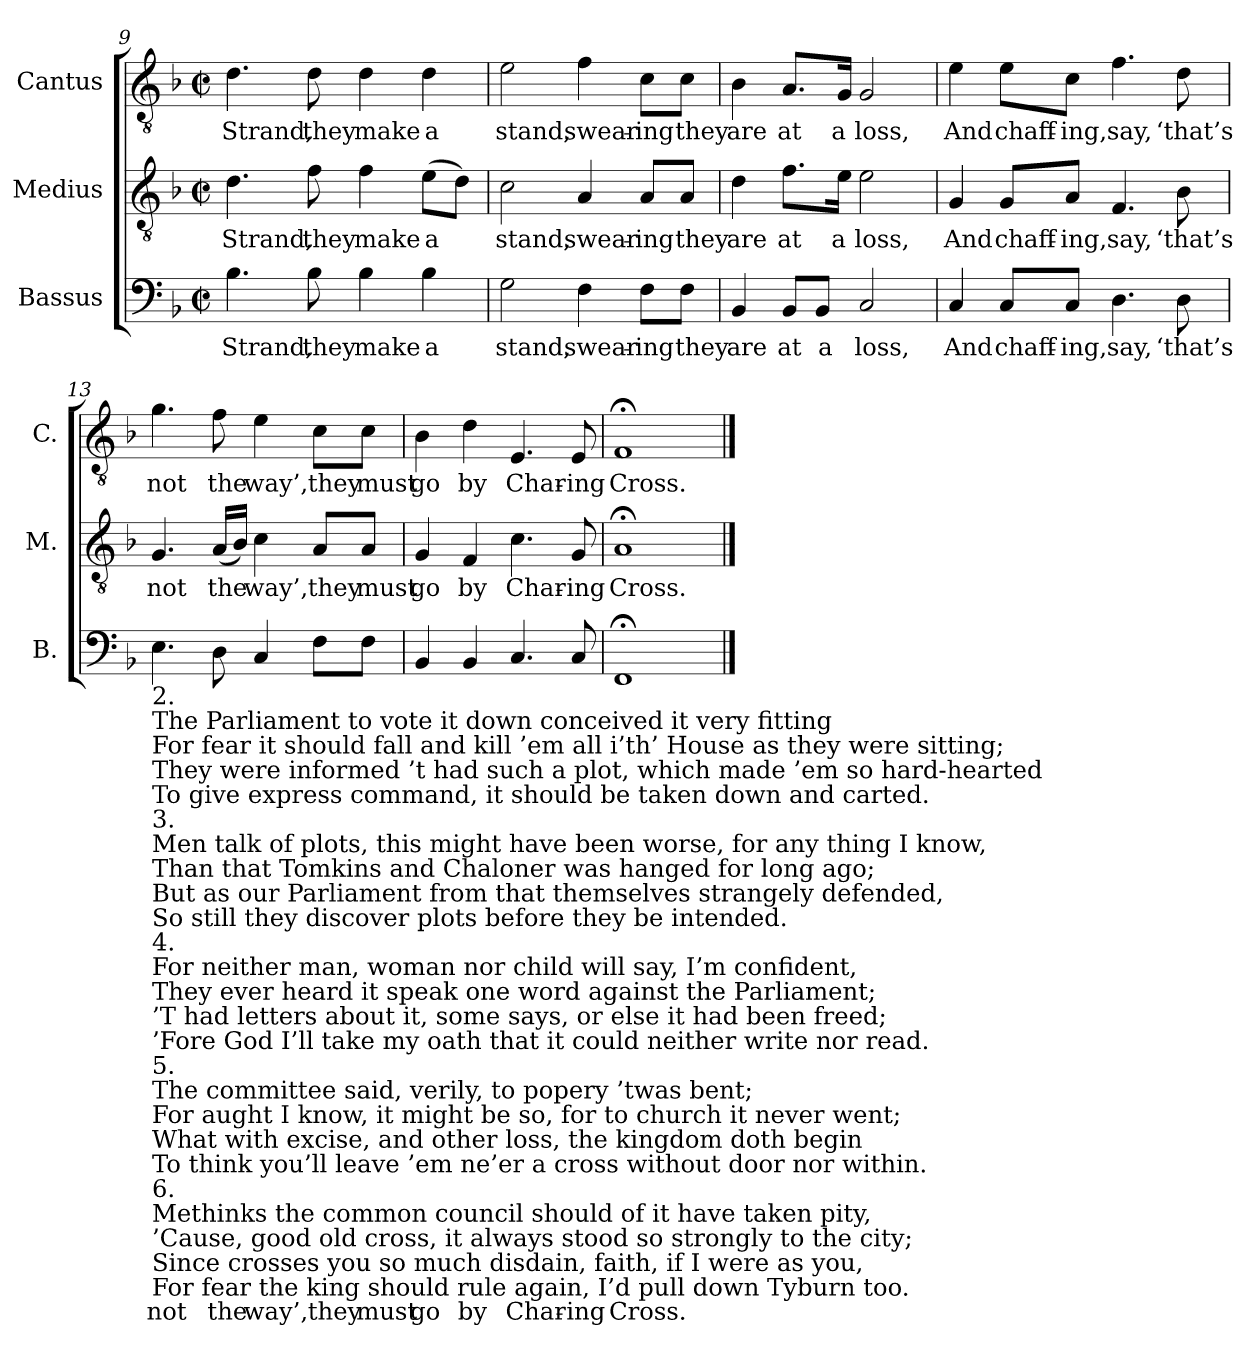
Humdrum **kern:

**kern	**text	**kern	**text	**kern	**text
*part3	*part3	*part2	*part2	*part1	*part1
*staff3	*staff3	*staff2	*staff2	*staff1	*staff1
*I"Bassus	*	*I"Medius	*	*I"Cantus	*
*I'B.	*	*I'M.	*	*I'C.	*
*clefF4	*	*clefGv2	*	*clefGv2	*
*k[b-]	*	*k[b-]	*	*k[b-]	*
*M2/2	*	*M2/2	*	*M2/2	*
*met(c|)	*	*met(c|)	*	*met(c|)	*
=9	=9	=9	=9	=9	=9
!	!LO:LY:b	!	!LO:LY:b	!	!LO:LY:b
4.B-\	Strand,	4.d\	Strand,	4.d\	Strand,
!	!LO:LY:b	!	!LO:LY:b	!	!LO:LY:b
8B-\	they	8f\	they	8d\	they
!	!LO:LY:b	!	!LO:LY:b	!	!LO:LY:b
4B-\	make	4f\	make	4d\	make
!	!LO:LY:b	!	!LO:LY:b	!	!LO:LY:b
4B-\	a	(>8e\L	a	4d\	a
.	.	8d\J)	.	.	.
=10	=10	=10	=10	=10	=10
!	!LO:LY:b	!	!LO:LY:b	!	!LO:LY:b
2G\	stand,	2c\	stand,	2e\	stand,
!	!LO:LY:b	!	!LO:LY:b	!	!LO:LY:b
4F\	swear-	4A/	swear-	4f\	swear-
!	!LO:LY:b	!	!LO:LY:b	!	!LO:LY:b
8F\L	-ing	8A/L	-ing	8c\L	-ing
!	!LO:LY:b	!	!LO:LY:b	!	!LO:LY:b
8F\J	they	8A/J	they	8c\J	they
=11	=11	=11	=11	=11	=11
!	!LO:LY:b	!	!LO:LY:b	!	!LO:LY:b
4BB-/	are	4d\	are	4B-\	are
!	!LO:LY:b	!	!LO:LY:b	!	!LO:LY:b
8BB-/L	at	8.f\L	at	8.A/L	at
!	!LO:LY:b	!	!	!	!
8BB-/J	a	.	.	.	.
!	!	!	!LO:LY:b	!	!LO:LY:b
.	.	16e\Jk	a	16G/Jk	a
!	!LO:LY:b	!	!LO:LY:b	!	!LO:LY:b
2C/	loss,	2e\	loss,	2G/	loss,
=12	=12	=12	=12	=12	=12
!	!LO:LY:b	!	!LO:LY:b	!	!LO:LY:b
4C/	And	4G/	And	4e\	And
!	!LO:LY:b	!	!LO:LY:b	!	!LO:LY:b
8C/L	chaff-	8G/L	chaff-	8e\L	chaff-
!	!LO:LY:b	!	!LO:LY:b	!	!LO:LY:b
8C/J	-ing,	8A/J	-ing,	8c\J	-ing,
!	!LO:LY:b	!	!LO:LY:b	!	!LO:LY:b
4.D\	say,	4.F/	say,	4.f\	say,
!	!LO:LY:b	!	!LO:LY:b	!	!LO:LY:b
8D\	‘that’s	8B-\	‘that’s	8d\	‘that’s
=13	=13	=13	=13	=13	=13
!LO:TX:b:t=2.	!	!	!	!	!
!LO:TX:b:t=The Parliament to vote it down conceived it very fitting	!	!	!	!	!
!LO:TX:b:t=For fear it should fall and kill ’em all i’th’ House as they were sitting;	!	!	!	!	!
!LO:TX:b:t=They were informed ’t had such a plot, which made ’em so hard-hearted	!	!	!	!	!
!LO:TX:b:t=To give express command, it should be taken down and carted.	!	!	!	!	!
!LO:TX:b:t=3.	!	!	!	!	!
!LO:TX:b:t=Men talk of plots, this might have been worse, for any thing I know,	!	!	!	!	!
!LO:TX:b:t=Than that Tomkins and Chaloner was hanged for long ago;	!	!	!	!	!
!LO:TX:b:t=But as our Parliament from that themselves strangely defended,	!	!	!	!	!
!LO:TX:b:t=So still they discover plots before they be intended.	!	!	!	!	!
!LO:TX:b:t=4.	!	!	!	!	!
!LO:TX:b:t=For neither man, woman nor child will say, I’m confident,	!	!	!	!	!
!LO:TX:b:t=They ever heard it speak one word against the Parliament;	!	!	!	!	!
!LO:TX:b:t=’T had letters about it, some says, or else it had been freed;	!	!	!	!	!
!LO:TX:b:t=’Fore God I’ll take my oath that it could neither write nor read.	!	!	!	!	!
!LO:TX:b:t=5.	!	!	!	!	!
!LO:TX:b:t=The committee said, verily, to popery ’twas bent;	!	!	!	!	!
!LO:TX:b:t=For aught I know, it might be so, for to church it never went;	!	!	!	!	!
!LO:TX:b:t=What with excise, and other loss, the kingdom doth begin	!	!	!	!	!
!LO:TX:b:t=To think you’ll leave ’em ne’er a cross without door nor within.	!	!	!	!	!
!LO:TX:b:t=6.	!	!	!	!	!
!LO:TX:b:t=Methinks the common council should of it have taken pity,	!	!	!	!	!
!LO:TX:b:t=’Cause, good old cross, it always stood so strongly to the city;	!	!	!	!	!
!LO:TX:b:t=Since crosses you so much disdain, faith, if I were as you,	!	!	!	!	!
!LO:TX:b:t=For fear the king should rule again, I’d pull down Tyburn too.	!	!	!	!	!
!	!LO:LY:b	!	!LO:LY:b	!	!LO:LY:b
4.E\	not	4.G/	not	4.g\	not
!	!LO:LY:b	!	!LO:LY:b	!	!LO:LY:b
8D\	the	(<16A/LL	the	8f\	the
.	.	16B-/JJ)	.	.	.
!	!LO:LY:b	!	!LO:LY:b	!	!LO:LY:b
4C/	way’,	4c\	way’,	4e\	way’,
!	!LO:LY:b	!	!LO:LY:b	!	!LO:LY:b
8F\L	they	8A/L	they	8c\L	they
!	!LO:LY:b	!	!LO:LY:b	!	!LO:LY:b
8F\J	must	8A/J	must	8c\J	must
=14	=14	=14	=14	=14	=14
!	!LO:LY:b	!	!LO:LY:b	!	!LO:LY:b
4BB-/	go	4G/	go	4B-\	go
!	!LO:LY:b	!	!LO:LY:b	!	!LO:LY:b
4BB-/	by	4F/	by	4d\	by
!	!LO:LY:b	!	!LO:LY:b	!	!LO:LY:b
4.C/	Char-	4.c\	Char-	4.E/	Char-
!	!LO:LY:b	!	!LO:LY:b	!	!LO:LY:b
8C/	-ing	8G/	-ing	8E/	-ing
=15	=15	=15	=15	=15	=15
!	!LO:LY:b	!	!LO:LY:b	!	!LO:LY:b
1FF;<	Cross.	1A;<	Cross.	1F;<	Cross.
==	==	==	==	==	==
*-	*-	*-	*-	*-	*-
